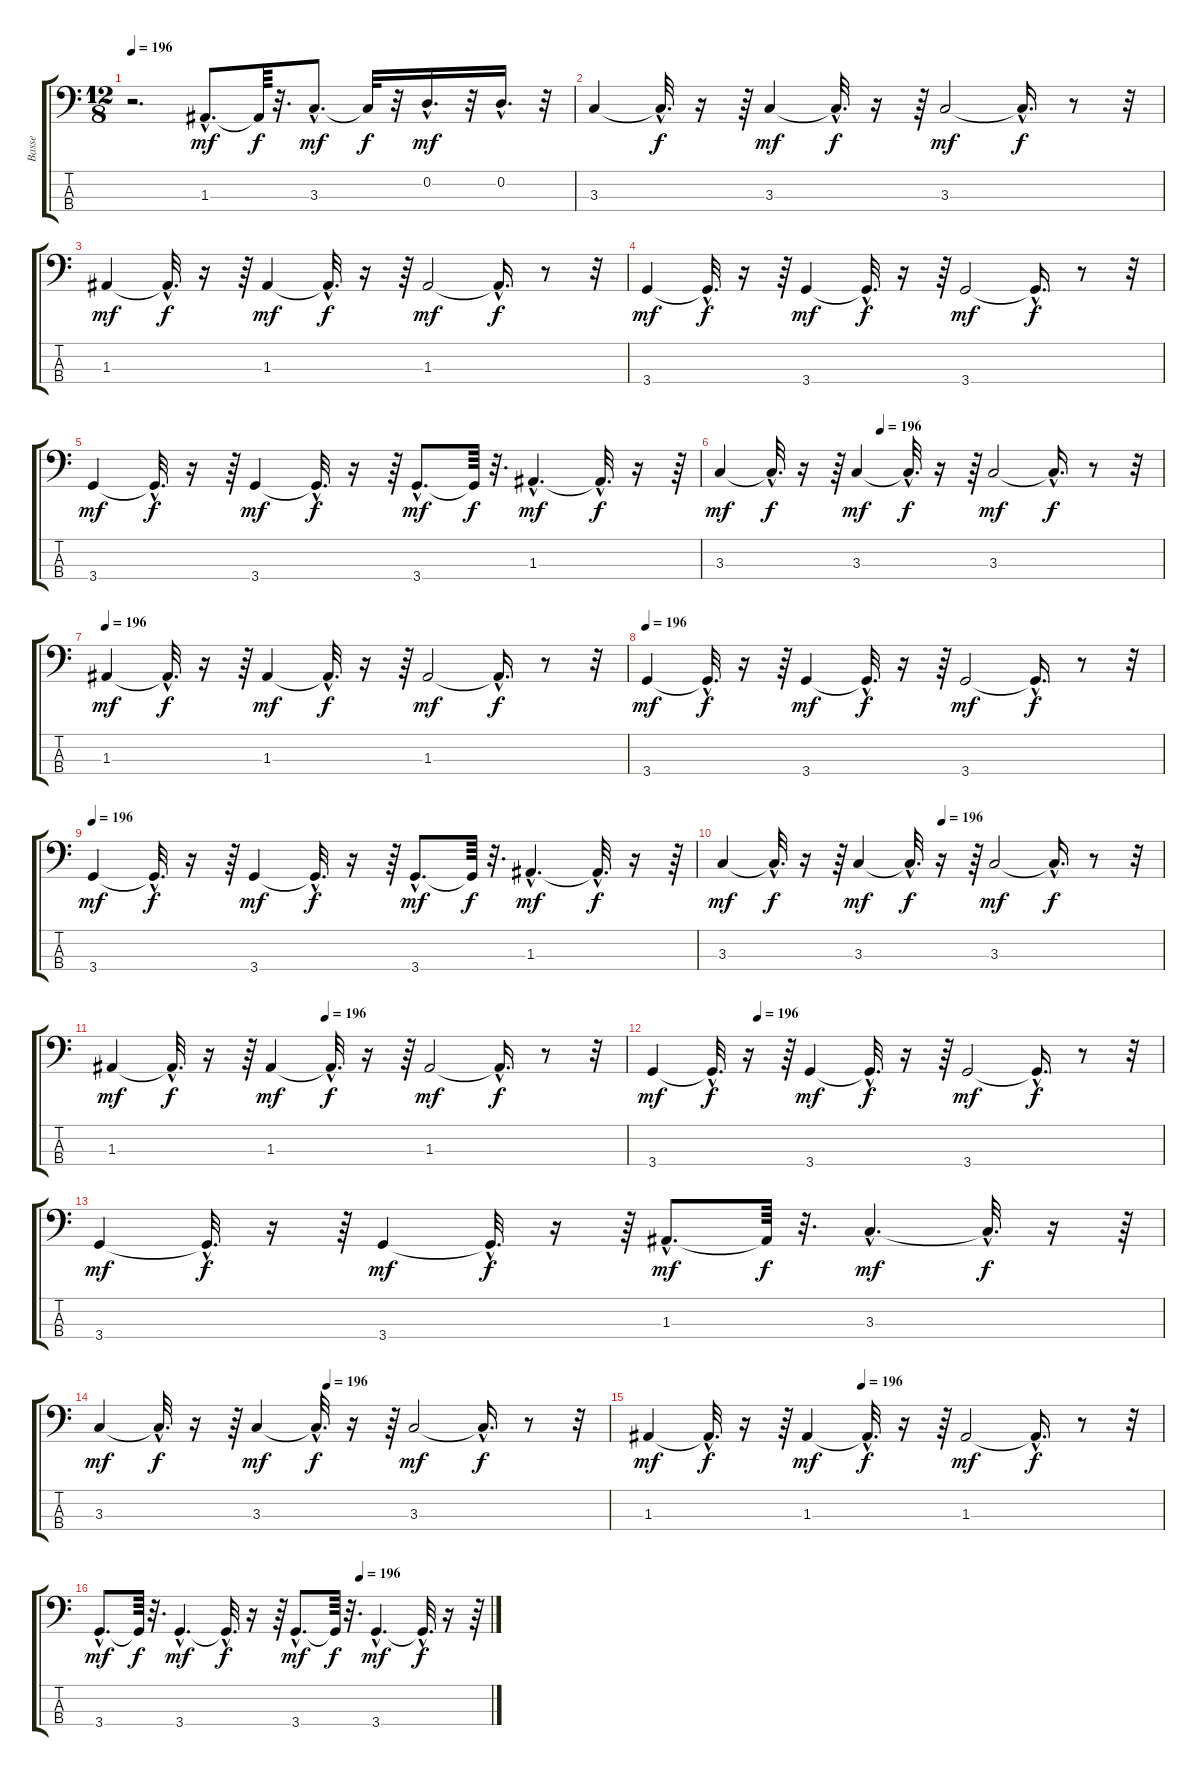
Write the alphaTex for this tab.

\track ("Basse" "Basse") {instrument acousticbass}
\staff {score tabs}
\tuning (G2 D2 A1 E1) {hide}
\ts (12 8)
\tempo 196
\clef f4
\ks c
r.2{d dy mf} 1.3{hac}.8{d} 1.3{t}.64{dy f} r.32{d} 3.3{hac}.8{d dy mf} 3.3{t}.32{dy f} r.32 0.2{hac}.16{d dy mf} r.32 0.2{hac}.16{d} r.32 |
3.3.4 3.3{hac t}.32{d dy f} r.16 r.64 3.3.4{dy mf} 3.3{hac t}.32{d dy f} r.16 r.64 3.3.2{dy mf} 3.3{hac t}.16{d dy f} r.8 r.32 |
1.3.4{dy mf} 1.3{hac t}.32{d dy f} r.16 r.64 1.3.4{dy mf} 1.3{hac t}.32{d dy f} r.16 r.64 1.3.2{dy mf} 1.3{hac t}.16{d dy f} r.8 r.32 |
3.4.4{dy mf} 3.4{hac t}.32{d dy f} r.16 r.64 3.4.4{dy mf} 3.4{hac t}.32{d dy f} r.16 r.64 3.4.2{dy mf} 3.4{hac t}.16{d dy f} r.8 r.32 |
3.4.4{dy mf} 3.4{hac t}.32{d dy f} r.16 r.64 3.4.4{dy mf} 3.4{hac t}.32{d dy f} r.16 r.64 3.4{hac}.8{d dy mf} 3.4{t}.64{dy f} r.32{d} 1.3{hac}.4{d dy mf} 1.3{hac t}.32{d dy f} r.16 r.64 |
\tempo (196 0.3645833333333333)
3.3.4{dy mf} 3.3{hac t}.32{d dy f} r.16 r.64 3.3.4{dy mf} 3.3{hac t}.32{d dy f} r.16 r.64 3.3.2{dy mf} 3.3{hac t}.16{d dy f} r.8 r.32 |
\tempo 196
1.3.4{dy mf} 1.3{hac t}.32{d dy f} r.16 r.64 1.3.4{dy mf} 1.3{hac t}.32{d dy f} r.16 r.64 1.3.2{dy mf} 1.3{hac t}.16{d dy f} r.8 r.32 |
\tempo 196
3.4.4{dy mf} 3.4{hac t}.32{d dy f} r.16 r.64 3.4.4{dy mf} 3.4{hac t}.32{d dy f} r.16 r.64 3.4.2{dy mf} 3.4{hac t}.16{d dy f} r.8 r.32 |
\tempo 196
3.4.4{dy mf} 3.4{hac t}.32{d dy f} r.16 r.64 3.4.4{dy mf} 3.4{hac t}.32{d dy f} r.16 r.64 3.4{hac}.8{d dy mf} 3.4{t}.64{dy f} r.32{d} 1.3{hac}.4{d dy mf} 1.3{hac t}.32{d dy f} r.16 r.64 |
\tempo (196 0.5)
3.3.4{dy mf} 3.3{hac t}.32{d dy f} r.16 r.64 3.3.4{dy mf} 3.3{hac t}.32{d dy f} r.16 r.64 3.3.2{dy mf} 3.3{hac t}.16{d dy f} r.8 r.32 |
\tempo (196 0.4166666666666667)
1.3.4{dy mf} 1.3{hac t}.32{d dy f} r.16 r.64 1.3.4{dy mf} 1.3{hac t}.32{d dy f} r.16 r.64 1.3.2{dy mf} 1.3{hac t}.16{d dy f} r.8 r.32 |
\tempo (196 0.20833333333333334)
3.4.4{dy mf} 3.4{hac t}.32{d dy f} r.16 r.64 3.4.4{dy mf} 3.4{hac t}.32{d dy f} r.16 r.64 3.4.2{dy mf} 3.4{hac t}.16{d dy f} r.8 r.32 |
3.4.4{dy mf} 3.4{hac t}.32{d dy f} r.16 r.64 3.4.4{dy mf} 3.4{hac t}.32{d dy f} r.16 r.64 1.3{hac}.8{d dy mf} 1.3{t}.64{dy f} r.32{d} 3.3{hac}.4{d dy mf} 3.3{hac t}.32{d dy f} r.16 r.64 |
\tempo (196 0.4479166666666667)
3.3.4{dy mf} 3.3{hac t}.32{d dy f} r.16 r.64 3.3.4{dy mf} 3.3{hac t}.32{d dy f} r.16 r.64 3.3.2{dy mf} 3.3{hac t}.16{d dy f} r.8 r.32 |
\tempo (196 0.4166666666666667)
1.3.4{dy mf} 1.3{hac t}.32{d dy f} r.16 r.64 1.3.4{dy mf} 1.3{hac t}.32{d dy f} r.16 r.64 1.3.2{dy mf} 1.3{hac t}.16{d dy f} r.8 r.32 |
\tempo (196 0.6666666666666666)
3.4{hac}.8{d dy mf} 3.4{t}.64{dy f} r.32{d} 3.4{hac}.4{d dy mf} 3.4{hac t}.32{d dy f} r.16 r.64 3.4{hac}.8{d dy mf} 3.4{t}.64{dy f} r.32{d} 3.4{hac}.4{d dy mf} 3.4{hac t}.32{d dy f} r.16 r.64
